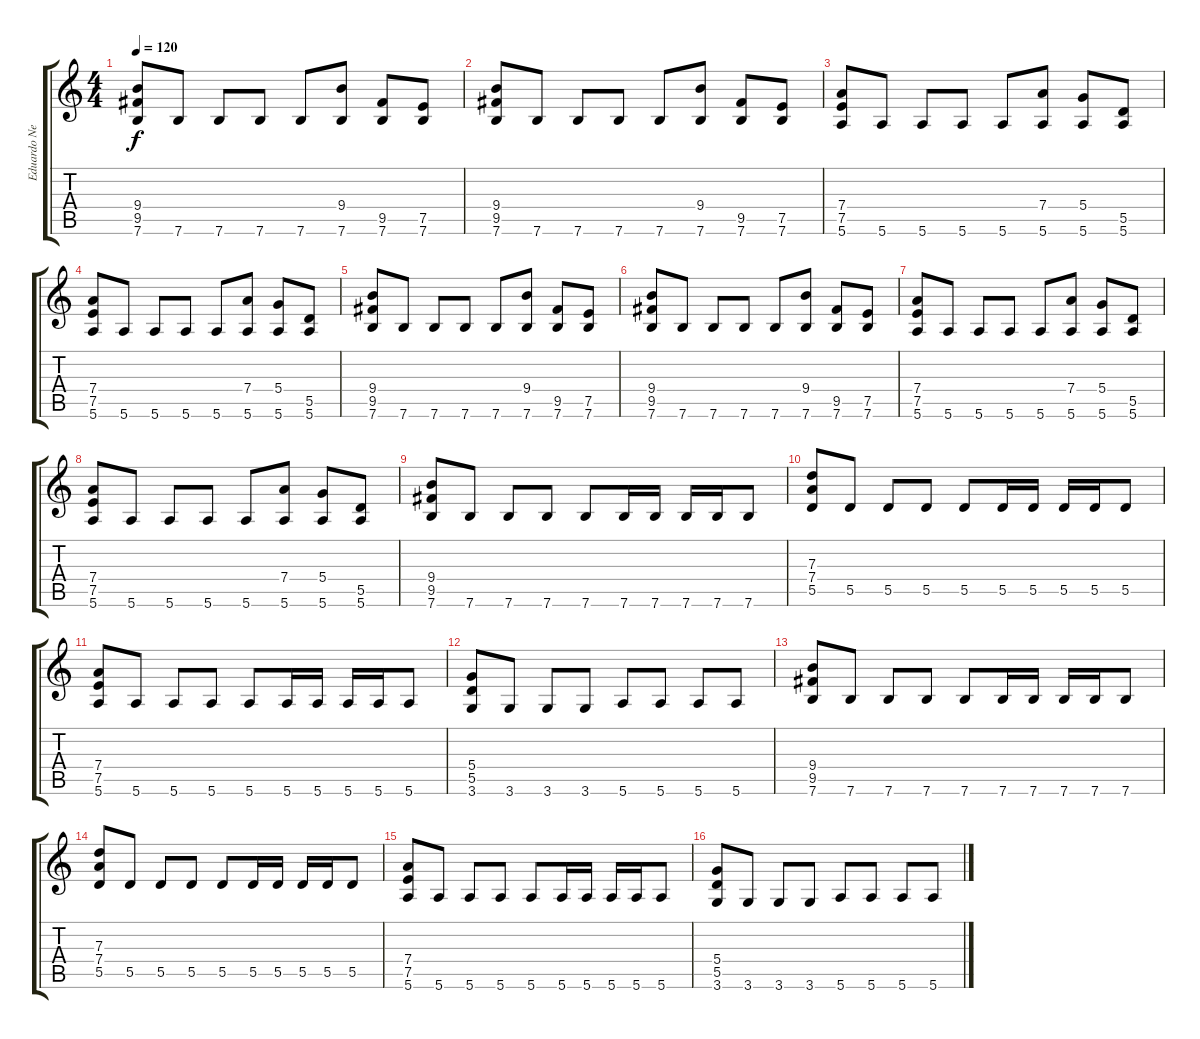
\track ("Eduardo Neves (Guitar)" "Eduardo Ne") {instrument overdrivenguitar}
\staff {score tabs}
\tuning (E4 B3 G3 D3 A2 E2) {hide}
\ts (4 4)
\tempo 120
\clef g2
\ks c
(9.4 9.5 7.6).8{dy f} 7.6.8 7.6.8 7.6.8 7.6.8 (9.4 7.6).8 (9.5 7.6).8 (7.5 7.6).8 |
(9.4 9.5 7.6).8 7.6.8 7.6.8 7.6.8 7.6.8 (9.4 7.6).8 (9.5 7.6).8 (7.5 7.6).8 |
(7.4 7.5 5.6).8 5.6.8 5.6.8 5.6.8 5.6.8 (7.4 5.6).8 (5.4 5.6).8 (5.5 5.6).8 |
(7.4 7.5 5.6).8 5.6.8 5.6.8 5.6.8 5.6.8 (7.4 5.6).8 (5.4 5.6).8 (5.5 5.6).8 |
(9.4 9.5 7.6).8 7.6.8 7.6.8 7.6.8 7.6.8 (9.4 7.6).8 (9.5 7.6).8 (7.5 7.6).8 |
(9.4 9.5 7.6).8 7.6.8 7.6.8 7.6.8 7.6.8 (9.4 7.6).8 (9.5 7.6).8 (7.5 7.6).8 |
(7.4 7.5 5.6).8 5.6.8 5.6.8 5.6.8 5.6.8 (7.4 5.6).8 (5.4 5.6).8 (5.5 5.6).8 |
(7.4 7.5 5.6).8 5.6.8 5.6.8 5.6.8 5.6.8 (7.4 5.6).8 (5.4 5.6).8 (5.5 5.6).8 |
(9.4 9.5 7.6).8 7.6.8 7.6.8 7.6.8 7.6.8 7.6.16 7.6.16 7.6.16 7.6.16 7.6.8 |
(7.3 7.4 5.5).8 5.5.8 5.5.8 5.5.8 5.5.8 5.5.16 5.5.16 5.5.16 5.5.16 5.5.8 |
(7.4 7.5 5.6).8 5.6.8 5.6.8 5.6.8 5.6.8 5.6.16 5.6.16 5.6.16 5.6.16 5.6.8 |
(5.4 5.5 3.6).8 3.6.8 3.6.8 3.6.8 5.6.8 5.6.8 5.6.8 5.6.8 |
(9.4 9.5 7.6).8 7.6.8 7.6.8 7.6.8 7.6.8 7.6.16 7.6.16 7.6.16 7.6.16 7.6.8 |
(7.3 7.4 5.5).8 5.5.8 5.5.8 5.5.8 5.5.8 5.5.16 5.5.16 5.5.16 5.5.16 5.5.8 |
(7.4 7.5 5.6).8 5.6.8 5.6.8 5.6.8 5.6.8 5.6.16 5.6.16 5.6.16 5.6.16 5.6.8 |
(5.4 5.5 3.6).8 3.6.8 3.6.8 3.6.8 5.6.8 5.6.8 5.6.8 5.6.8
